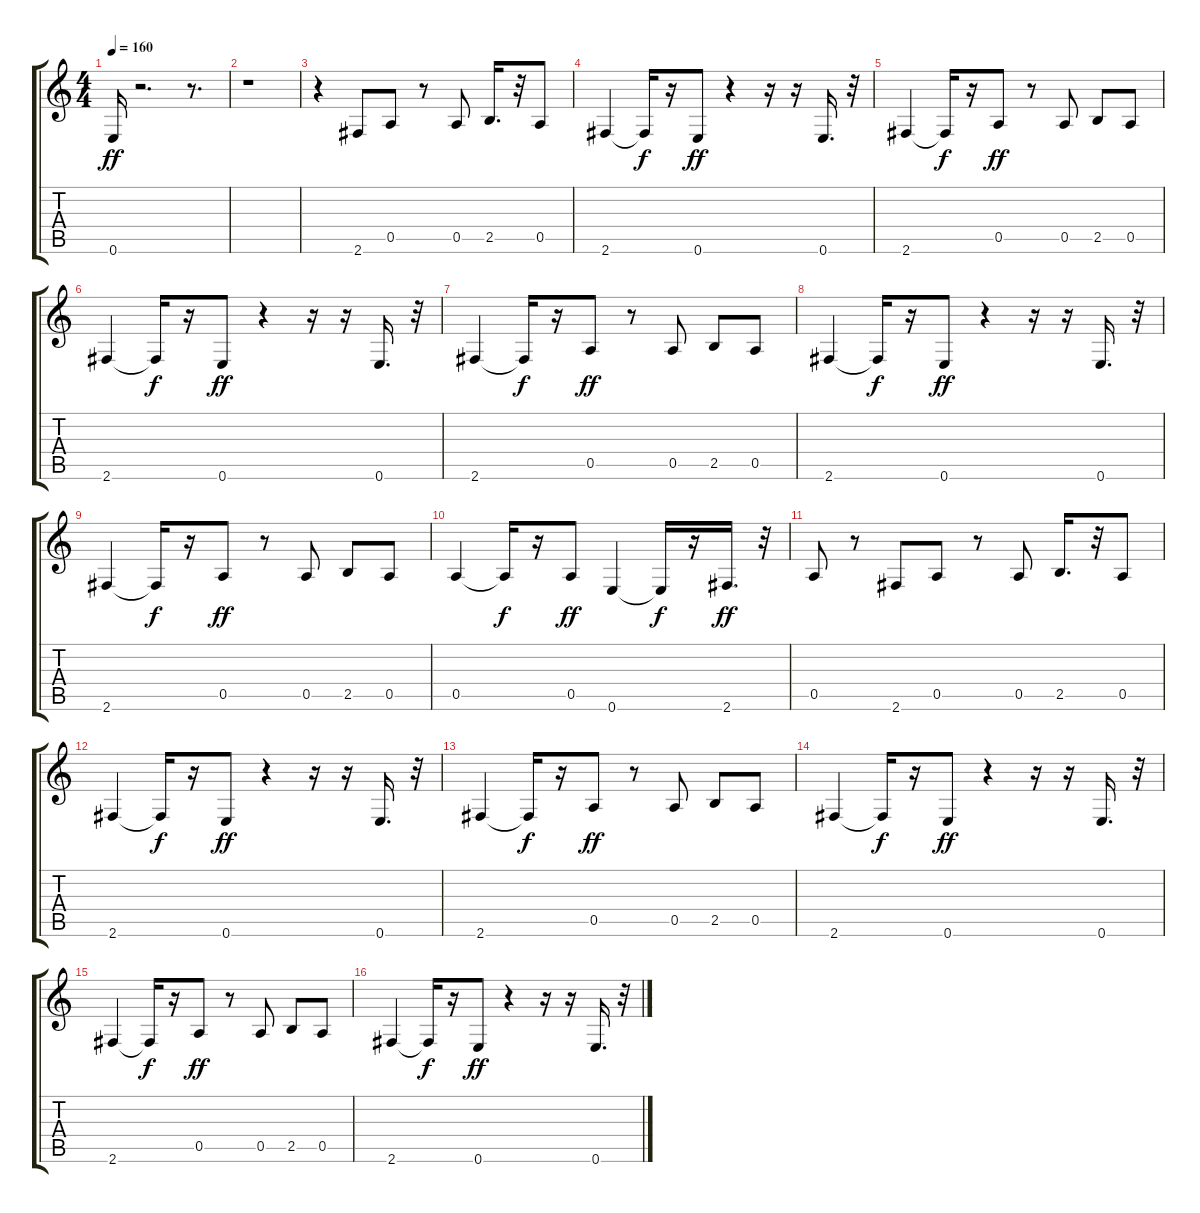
\track "" {instrument electricbassfinger}
\staff {score tabs}
\tuning (E4 B3 G3 D3 A2 E2) {hide}
\ts (4 4)
\tempo 160
\clef g2
\ks c
0.6.16{dy ff} r.2{d} r.8{d} |
r.1 |
r.4 2.6.8 0.5.8 r.8 0.5.8 2.5.16{d} r.32 0.5.8 |
2.6.4 2.6{t}.16{dy f} r.16 0.6.8{dy ff} r.4 r.16 r.16 0.6.16{d} r.32 |
2.6.4 2.6{t}.16{dy f} r.16 0.5.8{dy ff} r.8 0.5.8 2.5.8 0.5.8 |
2.6.4 2.6{t}.16{dy f} r.16 0.6.8{dy ff} r.4 r.16 r.16 0.6.16{d} r.32 |
2.6.4 2.6{t}.16{dy f} r.16 0.5.8{dy ff} r.8 0.5.8 2.5.8 0.5.8 |
2.6.4 2.6{t}.16{dy f} r.16 0.6.8{dy ff} r.4 r.16 r.16 0.6.16{d} r.32 |
2.6.4 2.6{t}.16{dy f} r.16 0.5.8{dy ff} r.8 0.5.8 2.5.8 0.5.8 |
0.5.4 0.5{t}.16{dy f} r.16 0.5.8{dy ff} 0.6.4 0.6{t}.16{dy f} r.16 2.6.16{d dy ff} r.32 |
0.5.8 r.8 2.6.8 0.5.8 r.8 0.5.8 2.5.16{d} r.32 0.5.8 |
2.6.4 2.6{t}.16{dy f} r.16 0.6.8{dy ff} r.4 r.16 r.16 0.6.16{d} r.32 |
2.6.4 2.6{t}.16{dy f} r.16 0.5.8{dy ff} r.8 0.5.8 2.5.8 0.5.8 |
2.6.4 2.6{t}.16{dy f} r.16 0.6.8{dy ff} r.4 r.16 r.16 0.6.16{d} r.32 |
2.6.4 2.6{t}.16{dy f} r.16 0.5.8{dy ff} r.8 0.5.8 2.5.8 0.5.8 |
2.6.4 2.6{t}.16{dy f} r.16 0.6.8{dy ff} r.4 r.16 r.16 0.6.16{d} r.32
